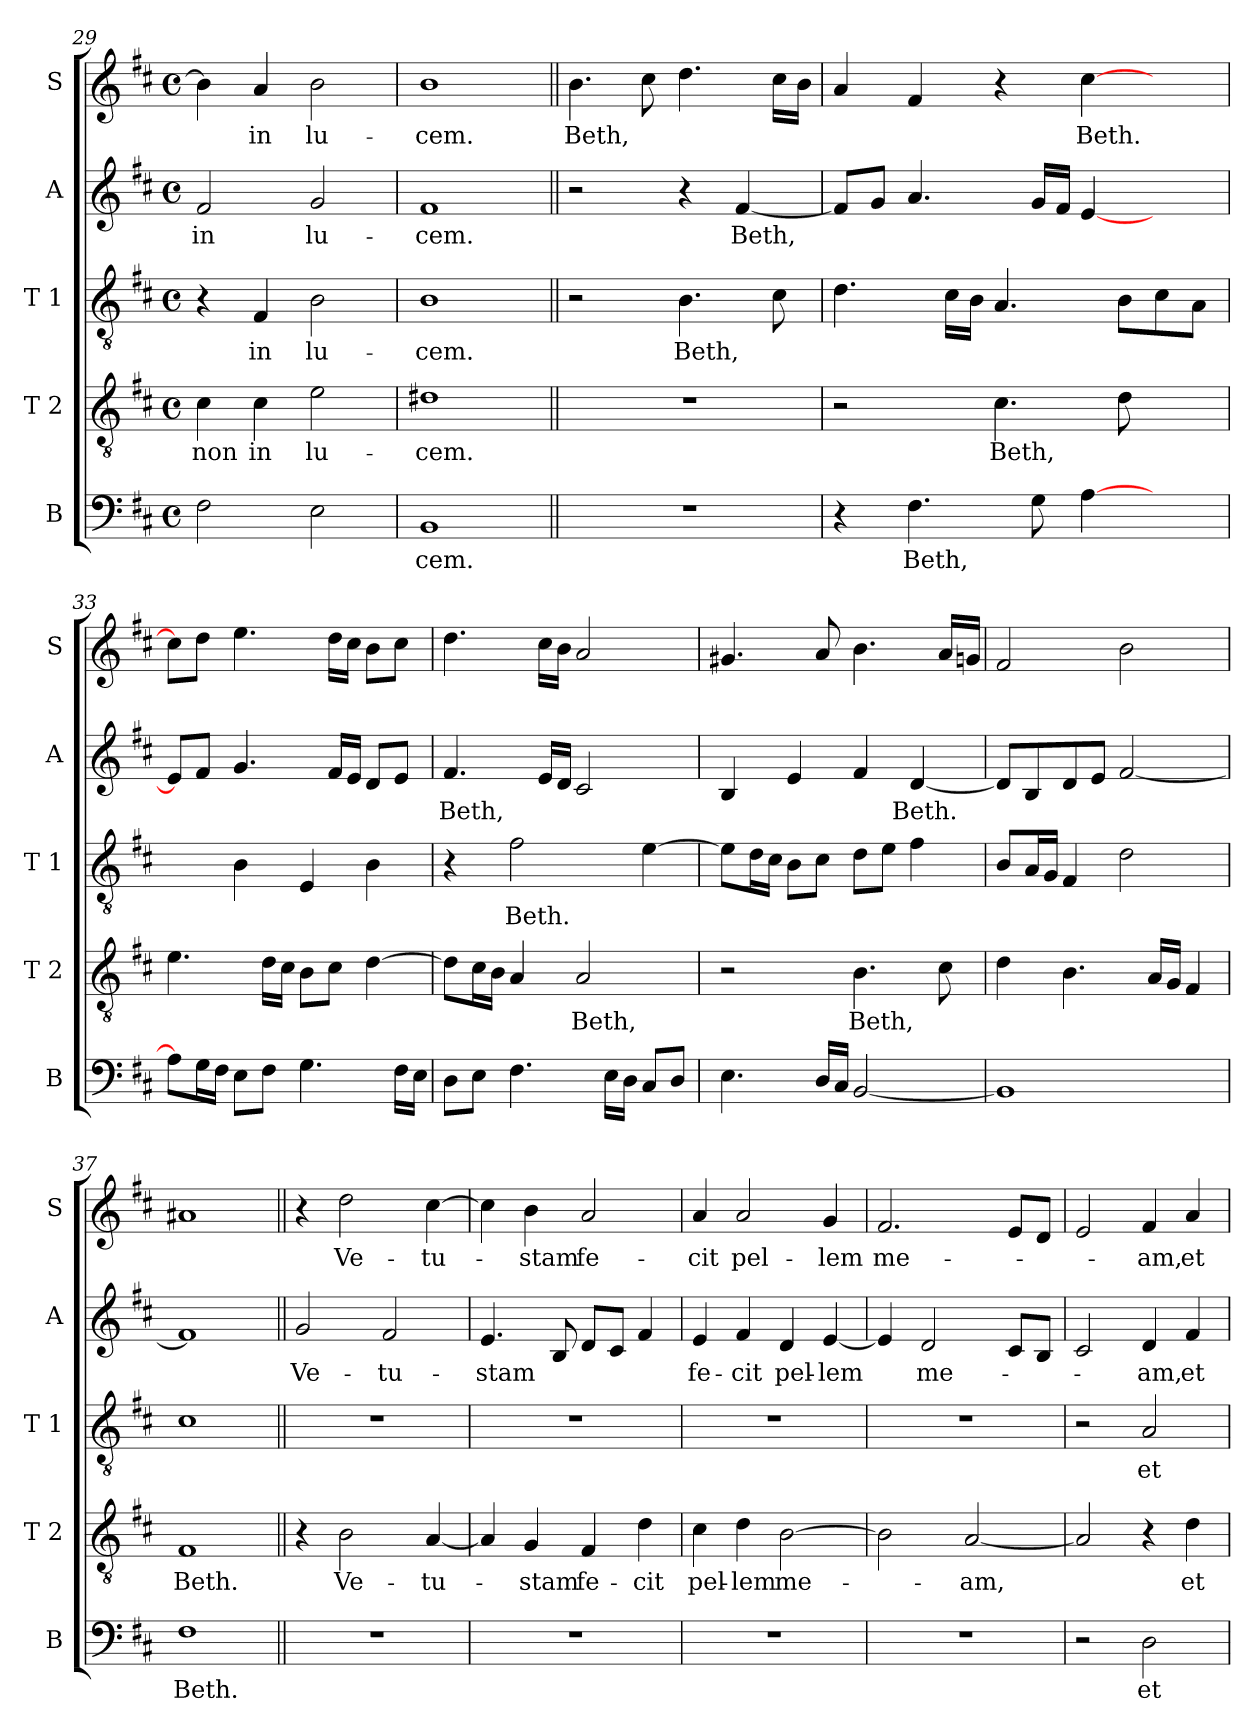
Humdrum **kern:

**kern	**text	**kern	**text	**kern	**text	**kern	**text	**kern	**text
*part5	*part5	*part4	*part4	*part3	*part3	*part2	*part2	*part1	*part1
*staff5	*staff5	*staff4	*staff4	*staff3	*staff3	*staff2	*staff2	*staff1	*staff1
*I"B	*	*I"T 2	*	*I"T 1	*	*I"A	*	*I"S	*
*I'B	*	*I'T 2	*	*I'T 1	*	*I'A	*	*I'S	*
*clefF4	*	*clefGv2	*	*clefGv2	*	*clefG2	*	*clefG2	*
*k[f#c#]	*	*k[f#c#]	*	*k[f#c#]	*	*k[f#c#]	*	*k[f#c#]	*
*b:	*	*b:	*	*b:	*	*b:	*	*b:	*
*M4/4	*	*M4/4	*	*M4/4	*	*M4/4	*	*M4/4	*
*met(c)	*	*met(c)	*	*met(c)	*	*met(c)	*	*met(c)	*
=29	=29	=29	=29	=29	=29	=29	=29	=29	=29
!	!	!	!LO:LY:b	!	!	!	!LO:LY:b	!	!
2F#\	.	4c#\	non	4r	.	2f#/	in	4b\]	.
!	!	!	!LO:LY:b	!	!LO:LY:b	!	!	!	!LO:LY:b
.	.	4c#\	in	4F#/	in	.	.	4a/	in
!	!	!	!LO:LY:b	!	!LO:LY:b	!	!LO:LY:b	!	!LO:LY:b
2E\	.	2e\	lu-	2B\	lu-	2g/	lu-	2b\	lu-
=30	=30	=30	=30	=30	=30	=30	=30	=30	=30
!	!LO:LY:b	!	!LO:LY:b	!	!LO:LY:b	!	!LO:LY:b	!	!LO:LY:b
1BB	-cem.	1d#X	-cem.	1B	-cem.	1f#	-cem.	1b	-cem.
!!LO:LB:g=z
=31||	=31||	=31||	=31||	=31||	=31||	=31||	=31||	=31||	=31||
!	!	!	!	!	!	!	!	!	!LO:LY:b
1r	.	1r	.	2r	.	2r	.	4.b\	Beth,
.	.	.	.	.	.	.	.	8cc#\	.
!	!	!	!	!	!LO:LY:b	!	!	!	!
.	.	.	.	4.B\	Beth,	4r	.	4.dd\	.
!	!	!	!	!	!	!	!LO:LY:b	!	!
.	.	.	.	.	.	[4f#/	Beth,	.	.
.	.	.	.	8c#\	.	.	.	16cc#\LL	.
.	.	.	.	.	.	.	.	16b\JJ	.
=32	=32	=32	=32	=32	=32	=32	=32	=32	=32
4r	.	2r	.	4.d\	.	8f#/L]	.	4a/	.
.	.	.	.	.	.	8g/J	.	.	.
!	!LO:LY:b	!	!	!	!	!	!	!	!
4.F#\	Beth,	.	.	.	.	4.a/	.	4f#/	.
.	.	.	.	16c#\LL	.	.	.	.	.
.	.	.	.	16B\JJ	.	.	.	.	.
!	!	!	!LO:LY:b	!	!	!	!	!	!
.	.	4.c#\	Beth,	4.A/	.	.	.	4r	.
8G\	.	.	.	.	.	16g/LL	.	.	.
.	.	.	.	.	.	16f#/JJ	.	.	.
!	!	!	!	!	!	!	!	!	!LO:LY:b
[4A\	.	.	.	.	.	[4e/	.	[4cc#\	Beth.
.	.	8d\	.	8B\L	.	.	.	.	.
4ryy	.	4ryy	.	8c#\	.	4ryy	.	4ryy	.
.	.	.	.	8A\J	.	.	.	.	.
=33	=33	=33	=33	=33	=33	=33	=33	=33	=33
8A\L]	.	4.e\	.	8c#\Lyy	.	8e/L]	.	8cc#\L]	.
16G\L	.	.	.	8A\Jyy	.	8f#/J	.	8dd\J	.
16F#\JJ	.	.	.	.	.	.	.	.	.
8E\L	.	.	.	4B\	.	4.g/	.	4.ee\	.
8F#\J	.	16d\LL	.	.	.	.	.	.	.
.	.	16c#\JJ	.	.	.	.	.	.	.
4.G\	.	8B\L	.	4E/	.	.	.	.	.
.	.	8c#\J	.	.	.	16f#/LL	.	16dd\LL	.
.	.	.	.	.	.	16e/JJ	.	16cc#\JJ	.
.	.	[4d\	.	4B\	.	8d/L	.	8b\L	.
16F#\LL	.	.	.	.	.	8e/J	.	8cc#\J	.
16E\JJ	.	.	.	.	.	.	.	.	.
=34	=34	=34	=34	=34	=34	=34	=34	=34	=34
!	!	!	!	!	!	!	!LO:LY:b	!	!
8D\L	.	8d\L]	.	4r	.	4.f#/	Beth,	4.dd\	.
8E\J	.	16c#\L	.	.	.	.	.	.	.
.	.	16B\JJ	.	.	.	.	.	.	.
!	!	!	!	!	!LO:LY:b	!	!	!	!
4.F#\	.	4A/	.	2f#\	Beth.	.	.	.	.
.	.	.	.	.	.	16e/LL	.	16cc#\LL	.
.	.	.	.	.	.	16d/JJ	.	16b\JJ	.
!	!	!	!LO:LY:b	!	!	!	!	!	!
.	.	2A/	Beth,	.	.	2c#/	.	2a/	.
16E\LL	.	.	.	.	.	.	.	.	.
16D\JJ	.	.	.	.	.	.	.	.	.
8C#/L	.	.	.	[4e\	.	.	.	.	.
8D/J	.	.	.	.	.	.	.	.	.
=35	=35	=35	=35	=35	=35	=35	=35	=35	=35
4.E\	.	2r	.	8e\L]	.	4B/	.	4.g#X/	.
.	.	.	.	16d\L	.	.	.	.	.
.	.	.	.	16c#\JJ	.	.	.	.	.
.	.	.	.	8B\L	.	4e/	.	.	.
16D/LL	.	.	.	8c#\J	.	.	.	8a/	.
16C#/JJ	.	.	.	.	.	.	.	.	.
!	!	!	!LO:LY:b	!	!	!	!	!	!
[2BB/	.	4.B\	Beth,	8d\L	.	4f#/	.	4.b\	.
.	.	.	.	8e\J	.	.	.	.	.
!	!	!	!	!	!	!	!LO:LY:b	!	!
.	.	.	.	4f#\	.	[4d/	Beth.	.	.
.	.	8c#\	.	.	.	.	.	16a/LL	.
.	.	.	.	.	.	.	.	16gn/JJ	.
=36	=36	=36	=36	=36	=36	=36	=36	=36	=36
1BB]	.	4d\	.	8B/L	.	8d/L]	.	2f#/	.
.	.	.	.	16A/L	.	8B/	.	.	.
.	.	.	.	16G/JJ	.	.	.	.	.
.	.	4.B\	.	4F#/	.	8d/	.	.	.
.	.	.	.	.	.	8e/J	.	.	.
.	.	.	.	2d\	.	[2f#/	.	2b\	.
.	.	16A/LL	.	.	.	.	.	.	.
.	.	16G/JJ	.	.	.	.	.	.	.
.	.	4F#/	.	.	.	.	.	.	.
=37	=37	=37	=37	=37	=37	=37	=37	=37	=37
!	!LO:LY:b	!	!LO:LY:b	!	!	!	!	!	!
1F#	Beth.	1F#	Beth.	1c#	.	1f#]	.	1a#X	.
!!LO:PB:g=z
=38||	=38||	=38||	=38||	=38||	=38||	=38||	=38||	=38||	=38||
!	!	!	!	!	!	!	!LO:LY:b	!	!
1r	.	4r	.	1r	.	2g/	Ve-	4r	.
!	!	!	!LO:LY:b	!	!	!	!	!	!LO:LY:b
.	.	2B\	Ve-	.	.	.	.	2dd\	Ve-
!	!	!	!	!	!	!	!LO:LY:b	!	!
.	.	.	.	.	.	2f#/	-tu-	.	.
!	!	!	!LO:LY:b	!	!	!	!	!	!LO:LY:b
.	.	[4A/	-tu-	.	.	.	.	[4cc#\	-tu-
=39	=39	=39	=39	=39	=39	=39	=39	=39	=39
!	!	!	!	!	!	!	!LO:LY:b	!	!
1r	.	4A/]	.	1r	.	4.e/	-stam	4cc#\]	.
!	!	!	!LO:LY:b	!	!	!	!	!	!LO:LY:b
.	.	4G/	-stam	.	.	.	.	4b\	-stam
.	.	.	.	.	.	8B/	.	.	.
!	!	!	!LO:LY:b	!	!	!	!	!	!LO:LY:b
.	.	4F#/	fe-	.	.	8d/L	.	2a/	fe-
.	.	.	.	.	.	8c#/J	.	.	.
!	!	!	!LO:LY:b	!	!	!	!	!	!
.	.	4d\	-cit	.	.	4f#/	.	.	.
=40	=40	=40	=40	=40	=40	=40	=40	=40	=40
!	!	!	!LO:LY:b	!	!	!	!LO:LY:b	!	!LO:LY:b
1r	.	4c#\	pel-	1r	.	4e/	fe-	4a/	-cit
!	!	!	!LO:LY:b	!	!	!	!LO:LY:b	!	!LO:LY:b
.	.	4d\	-lem	.	.	4f#/	-cit	2a/	pel-
!	!	!	!LO:LY:b	!	!	!	!LO:LY:b	!	!
.	.	[2B\	me-	.	.	4d/	pel-	.	.
!	!	!	!	!	!	!	!LO:LY:b	!	!LO:LY:b
.	.	.	.	.	.	[4e/	-lem	4g/	-lem
=41	=41	=41	=41	=41	=41	=41	=41	=41	=41
!	!	!	!	!	!	!	!	!	!LO:LY:b
1r	.	2B\]	.	1r	.	4e/]	.	2.f#/	me-
!	!	!	!	!	!	!	!LO:LY:b	!	!
.	.	.	.	.	.	2d/	me-	.	.
!	!	!	!LO:LY:b	!	!	!	!	!	!
.	.	[2A/	-am,	.	.	.	.	.	.
.	.	.	.	.	.	8c#/L	.	8e/L	.
.	.	.	.	.	.	8B/J	.	8d/J	.
=42	=42	=42	=42	=42	=42	=42	=42	=42	=42
2r	.	2A/]	.	2r	.	2c#/	.	2e/	.
!	!LO:LY:b	!	!	!	!LO:LY:b	!	!LO:LY:b	!	!LO:LY:b
2D\	et	4r	.	2A/	et	4d/	-am,	4f#/	-am,
!	!	!	!LO:LY:b	!	!	!	!LO:LY:b	!	!LO:LY:b
.	.	4d\	et	.	.	4f#/	et	4a/	et
=	=	=	=	=	=	=	=	=	=
*-	*-	*-	*-	*-	*-	*-	*-	*-	*-
